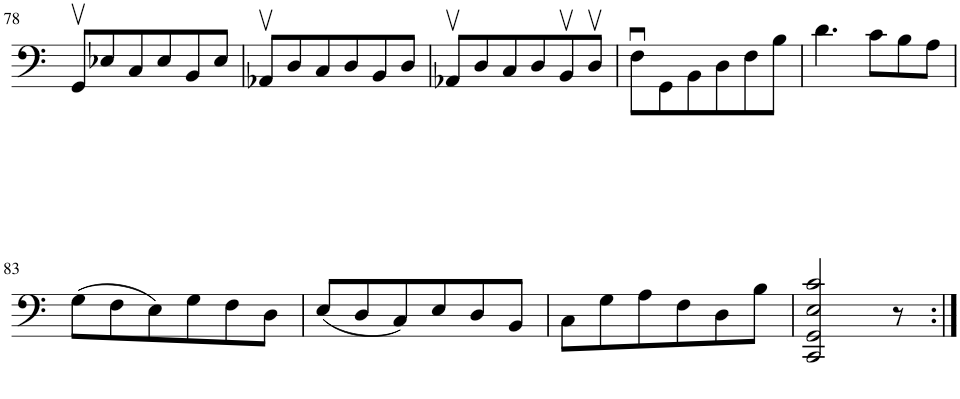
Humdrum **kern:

**kern
*part1
*staff1
*I"Violoncello, Solo Cello
*I'Vlc.
!!LO:PB:g=z
*clefF4
*k[]
*M3/4
=78
8GGv/L
8E-X/
8C/
8E-/
8BB/
8E-/J
=79
8AA-Xv/L
8D/
8C/
8D/
8BB/
8D/J
=80
8AA-Xv/L
8D/
8C/
8D/
8BBv/
8Dv/J
=81
8Fu\L
8GG\
8BB\
8D\
8F\
8B\J
=82
4.d\
8c\L
8B\
8A\J
!!LO:LB:g=z
=83
(8G\L
8F\
8E\)
8G\
8F\
8D\J
=84
(8E/L
8D/
8C/)
8E/
8D/
8BB/J
=85
8C\L
8G\
8A\
8F\
8D\
8B\J
=86
2CC/ 2GG/ 2E/ 2c/
8r
=:|!
*-
